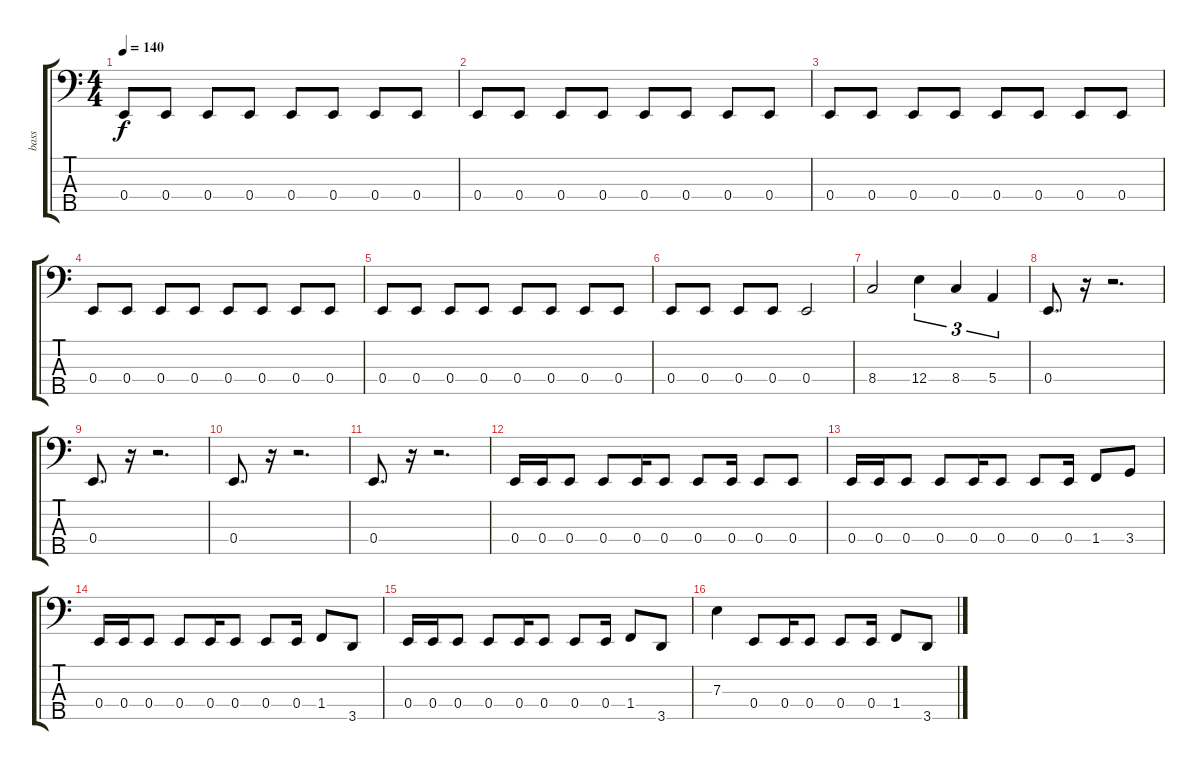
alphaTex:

\track ("bass" "bass") {instrument electricbassfinger}
\staff {score tabs}
\tuning (G2 D2 A1 E1 B0) {hide}
\ts (4 4)
\tempo 140
\clef f4
\ks c
0.4.8{dy f} 0.4.8 0.4.8 0.4.8 0.4.8 0.4.8 0.4.8 0.4.8 |
0.4.8 0.4.8 0.4.8 0.4.8 0.4.8 0.4.8 0.4.8 0.4.8 |
0.4.8 0.4.8 0.4.8 0.4.8 0.4.8 0.4.8 0.4.8 0.4.8 |
0.4.8 0.4.8 0.4.8 0.4.8 0.4.8 0.4.8 0.4.8 0.4.8 |
0.4.8 0.4.8 0.4.8 0.4.8 0.4.8 0.4.8 0.4.8 0.4.8 |
0.4.8 0.4.8 0.4.8 0.4.8 0.4.2 |
8.4.2 12.4.4{tu (3 2)} 8.4.4{tu (3 2)} 5.4.4{tu (3 2)} |
0.4.8{d} r.16 r.2{d} |
0.4.8{d} r.16 r.2{d} |
0.4.8{d} r.16 r.2{d} |
0.4.8{d} r.16 r.2{d} |
0.4.16 0.4.16 0.4.8 0.4.8 0.4.16 0.4.8 0.4.8 0.4.16 0.4.8 0.4.8 |
0.4.16 0.4.16 0.4.8 0.4.8 0.4.16 0.4.8 0.4.8 0.4.16 1.4.8 3.4.8 |
0.4.16 0.4.16 0.4.8 0.4.8 0.4.16 0.4.8 0.4.8 0.4.16 1.4.8 3.5.8 |
0.4.16 0.4.16 0.4.8 0.4.8 0.4.16 0.4.8 0.4.8 0.4.16 1.4.8 3.5.8 |
7.3.4 0.4.8 0.4.16 0.4.8 0.4.8 0.4.16 1.4.8 3.5.8
